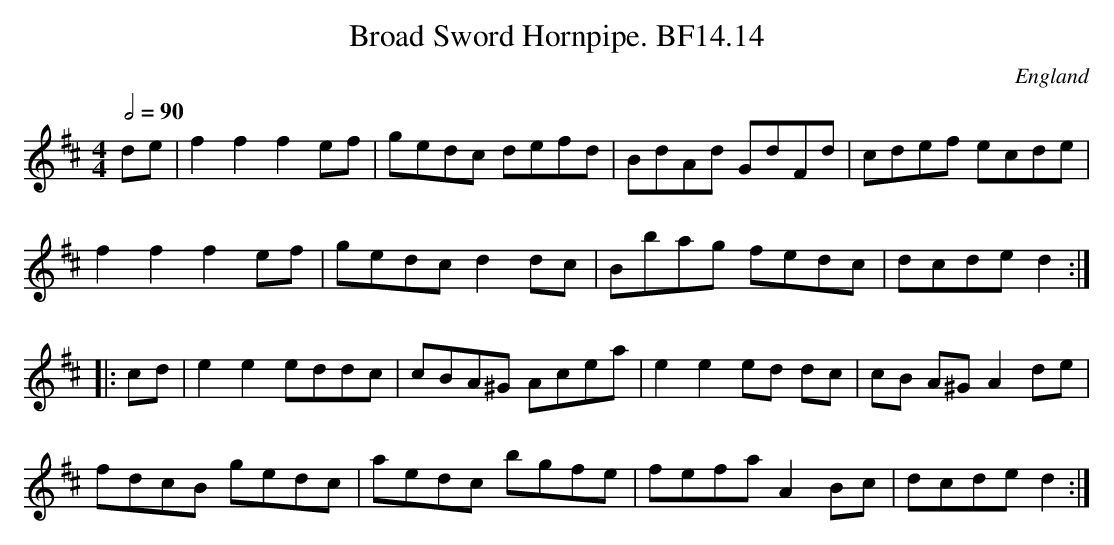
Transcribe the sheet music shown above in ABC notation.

X:1
T:Broad Sword Hornpipe. BF14.14
M:4/4
L:1/8
Q:1/2=90
O:England
K:D major
de|f2f2f2ef|gedc defd|BdAd GdFd|cdef ecde|!
f2f2f2ef|gedcd2dc|Bbag fedc|dcded2:|!
|:cd|e2e2eddc|cBA^G Acea|e2e2ed dc|cB A^G A2de|!
fdcB gedc|aedc bgfe|fefaA2Bc|dcded2:|
